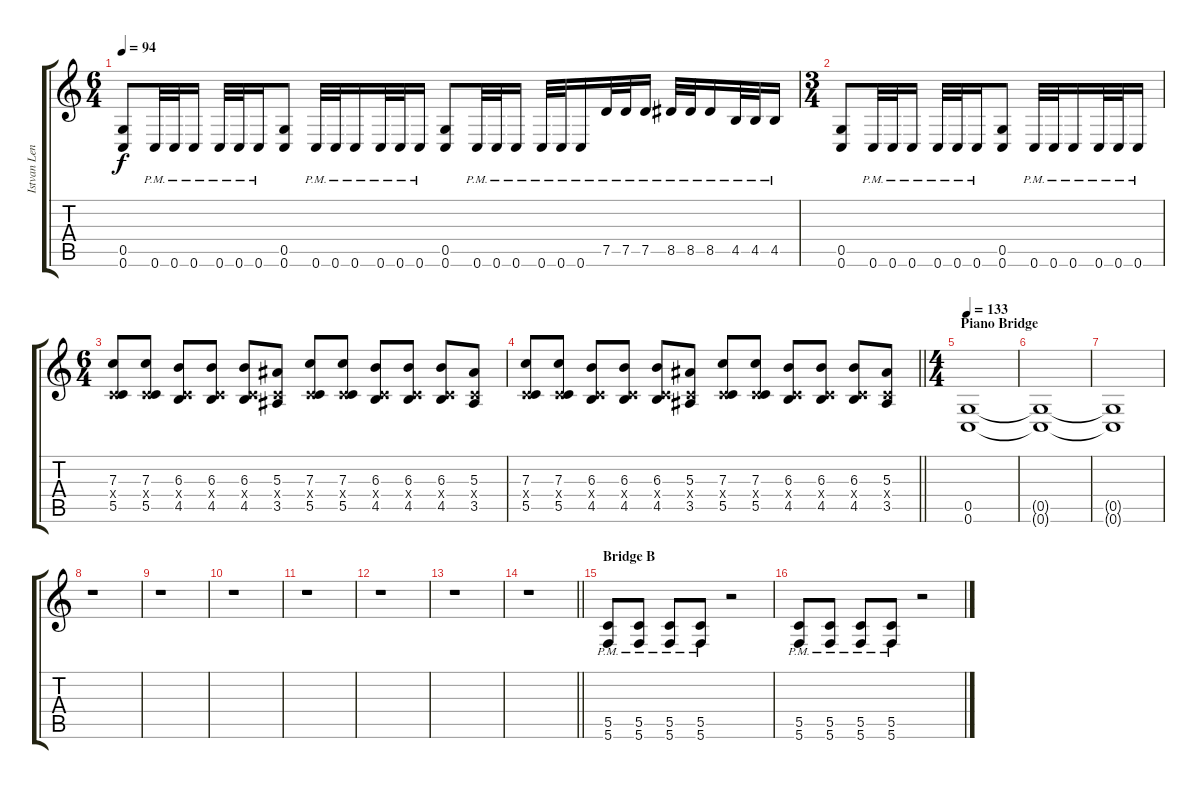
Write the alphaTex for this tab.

\track ("Istvan Lendvay (Rythm)" "Istvan Len") {instrument distortionguitar}
\staff {score tabs}
\tuning (D4 A3 F3 C3 G2 C2) {hide}
\ts (6 4)
\tempo 94
\clef g2
\ks c
(0.5 0.6).8{dy f} 0.6{pm}.32 0.6{pm}.32 0.6{pm}.16 0.6{pm}.32 0.6{pm}.32 0.6{pm}.16 (0.5 0.6).8 0.6{pm}.32 0.6{pm}.32 0.6{pm}.16 0.6{pm}.32 0.6{pm}.32 0.6{pm}.16 (0.5 0.6).8 0.6{pm}.32 0.6{pm}.32 0.6{pm}.16 0.6{pm}.32 0.6{pm}.32 0.6{pm}.16 7.5{pm}.32 7.5{pm}.32 7.5{pm}.16 8.5{pm}.32 8.5{pm}.32 8.5{pm}.16 4.5{pm}.32 4.5{pm}.32 4.5{pm}.16 |
\ts (3 4)
(0.5 0.6).8 0.6{pm}.32 0.6{pm}.32 0.6{pm}.16 0.6{pm}.32 0.6{pm}.32 0.6{pm}.16 (0.5 0.6).8 0.6{pm}.32 0.6{pm}.32 0.6{pm}.16 0.6{pm}.32 0.6{pm}.32 0.6{pm}.16 |
\ts (6 4)
(7.3 0.4{x} 5.5).8 (7.3 0.4{x} 5.5).8 (6.3 0.4{x} 4.5).8 (6.3 0.4{x} 4.5).8 (6.3 0.4{x} 4.5).8 (5.3 0.4{x} 3.5).8 (7.3 0.4{x} 5.5).8 (7.3 0.4{x} 5.5).8 (6.3 0.4{x} 4.5).8 (6.3 0.4{x} 4.5).8 (6.3 0.4{x} 4.5).8 (5.3 0.4{x} 3.5).8 |
\barLineRight lightlight
(7.3 0.4{x} 5.5).8 (7.3 0.4{x} 5.5).8 (6.3 0.4{x} 4.5).8 (6.3 0.4{x} 4.5).8 (6.3 0.4{x} 4.5).8 (5.3 0.4{x} 3.5).8 (7.3 0.4{x} 5.5).8 (7.3 0.4{x} 5.5).8 (6.3 0.4{x} 4.5).8 (6.3 0.4{x} 4.5).8 (6.3 0.4{x} 4.5).8 (5.3 0.4{x} 3.5).8 |
\ts (4 4)
\section ("" "Piano Bridge")
\tempo 133
(0.5 0.6).1{volume 0} |
(0.5{t} 0.6{t}).1 |
(0.5{t} 0.6{t}).1 |
r.1 |
r.1 |
r.1 |
r.1 |
r.1 |
r.1 |
\barLineRight lightlight
r.1{volume 12} |
\section ("" "Bridge B")
(5.5{pm} 5.6{pm}).8 (5.5{pm} 5.6{pm}).8 (5.5{pm} 5.6{pm}).8 (5.5{pm} 5.6{pm}).8 r.2 |
(5.5{pm} 5.6{pm}).8 (5.5{pm} 5.6{pm}).8 (5.5{pm} 5.6{pm}).8 (5.5{pm} 5.6{pm}).8 r.2
